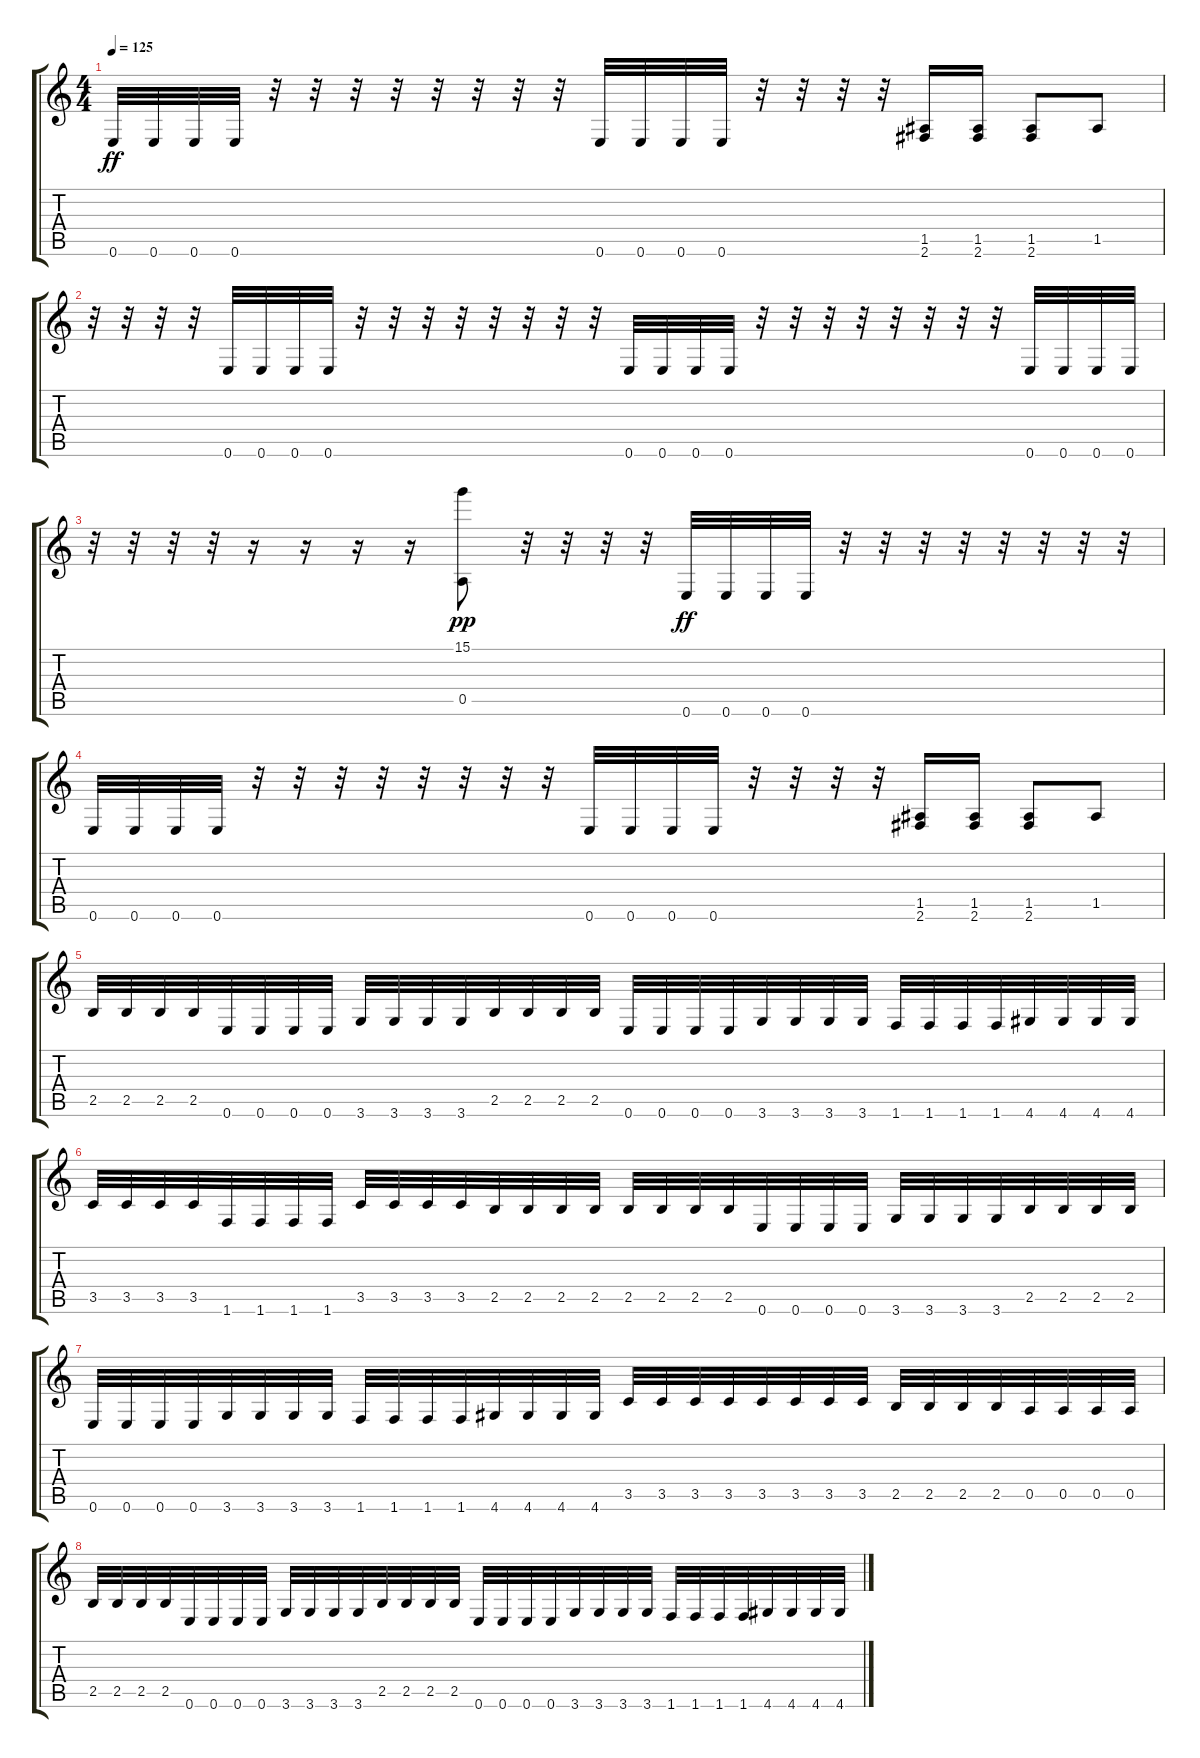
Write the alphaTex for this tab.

\track "" {instrument distortionguitar}
\staff {score tabs}
\tuning (E4 B3 G3 D3 A2 E2) {hide}
\ts (4 4)
\tempo 125
\clef g2
\ks c
0.6.32{dy ff} 0.6.32 0.6.32 0.6.32 r.32 r.32 r.32 r.32 r.32 r.32 r.32 r.32 0.6.32 0.6.32 0.6.32 0.6.32 r.32 r.32 r.32 r.32 (1.5 2.6).16 (1.5 2.6).16 (1.5 2.6).8 1.5.8 |
r.32 r.32 r.32 r.32 0.6.32 0.6.32 0.6.32 0.6.32 r.32 r.32 r.32 r.32 r.32 r.32 r.32 r.32 0.6.32 0.6.32 0.6.32 0.6.32 r.32 r.32 r.32 r.32 r.32 r.32 r.32 r.32 0.6.32 0.6.32 0.6.32 0.6.32 |
r.32 r.32 r.32 r.32 r.16 r.16 r.16 r.16 (15.1 0.5).8{dy pp} r.32 r.32 r.32 r.32 0.6.32{dy ff} 0.6.32 0.6.32 0.6.32 r.32 r.32 r.32 r.32 r.32 r.32 r.32 r.32 |
0.6.32 0.6.32 0.6.32 0.6.32 r.32 r.32 r.32 r.32 r.32 r.32 r.32 r.32 0.6.32 0.6.32 0.6.32 0.6.32 r.32 r.32 r.32 r.32 (1.5 2.6).16 (1.5 2.6).16 (1.5 2.6).8 1.5.8 |
2.5.32 2.5.32 2.5.32 2.5.32 0.6.32 0.6.32 0.6.32 0.6.32 3.6.32 3.6.32 3.6.32 3.6.32 2.5.32 2.5.32 2.5.32 2.5.32 0.6.32 0.6.32 0.6.32 0.6.32 3.6.32 3.6.32 3.6.32 3.6.32 1.6.32 1.6.32 1.6.32 1.6.32 4.6.32 4.6.32 4.6.32 4.6.32 |
3.5.32 3.5.32 3.5.32 3.5.32 1.6.32 1.6.32 1.6.32 1.6.32 3.5.32 3.5.32 3.5.32 3.5.32 2.5.32 2.5.32 2.5.32 2.5.32 2.5.32 2.5.32 2.5.32 2.5.32 0.6.32 0.6.32 0.6.32 0.6.32 3.6.32 3.6.32 3.6.32 3.6.32 2.5.32 2.5.32 2.5.32 2.5.32 |
0.6.32 0.6.32 0.6.32 0.6.32 3.6.32 3.6.32 3.6.32 3.6.32 1.6.32 1.6.32 1.6.32 1.6.32 4.6.32 4.6.32 4.6.32 4.6.32 3.5.32 3.5.32 3.5.32 3.5.32 3.5.32 3.5.32 3.5.32 3.5.32 2.5.32 2.5.32 2.5.32 2.5.32 0.5.32 0.5.32 0.5.32 0.5.32 |
2.5.32 2.5.32 2.5.32 2.5.32 0.6.32 0.6.32 0.6.32 0.6.32 3.6.32 3.6.32 3.6.32 3.6.32 2.5.32 2.5.32 2.5.32 2.5.32 0.6.32 0.6.32 0.6.32 0.6.32 3.6.32 3.6.32 3.6.32 3.6.32 1.6.32 1.6.32 1.6.32 1.6.32 4.6.32 4.6.32 4.6.32 4.6.32
